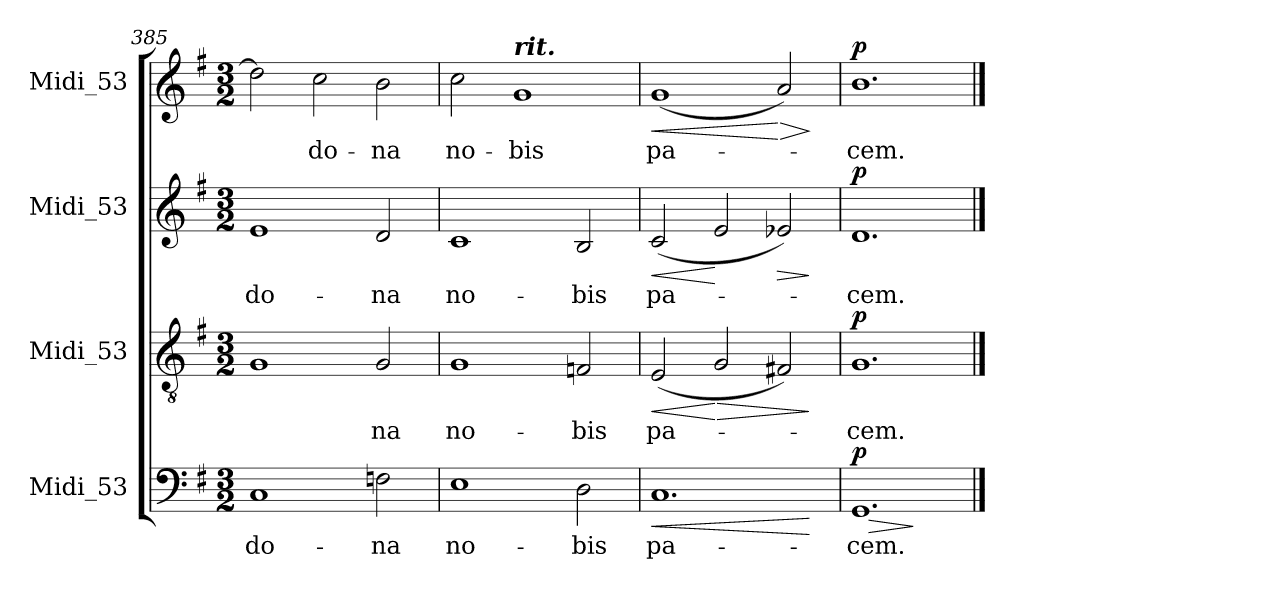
**kern	**text	**dynam	**kern	**text	**dynam	**kern	**text	**dynam	**kern	**text	**dynam
*part4	*part4	*part4	*part3	*part3	*part3	*part2	*part2	*part2	*part1	*part1	*part1
*staff4	*staff4	*staff4	*staff3	*staff3	*staff3	*staff2	*staff2	*staff2	*staff1	*staff1	*staff1
*I"Midi_53	*	*	*I"Midi_53	*	*	*I"Midi_53	*	*	*I"Midi_53	*	*
*clefF4	*	*	*clefGv2	*	*	*clefG2	*	*	*clefG2	*	*
*k[f#]	*	*	*k[f#]	*	*	*k[f#]	*	*	*k[f#]	*	*
*G:	*	*	*G:	*	*	*G:	*	*	*G:	*	*
*M3/2	*	*	*M3/2	*	*	*M3/2	*	*	*M3/2	*	*
=385	=385	=385	=385	=385	=385	=385	=385	=385	=385	=385	=385
!	!LO:LY:b	!	!	!	!	!	!LO:LY:b	!	!	!	!
1C	do-	.	1G	.	.	1e	do-	.	2dd\]	.	.
!	!	!	!	!	!	!	!	!	!	!LO:LY:b	!
.	.	.	.	.	.	.	.	.	2cc\	do-	.
!	!LO:LY:b	!	!	!LO:LY:b	!	!	!LO:LY:b	!	!	!LO:LY:b	!
2Fn\	-na	.	2G/	-na	.	2d/	-na	.	2b\	-na	.
=386	=386	=386	=386	=386	=386	=386	=386	=386	=386	=386	=386
!	!LO:LY:b	!	!	!LO:LY:b	!	!	!LO:LY:b	!	!	!LO:LY:b	!
1E	no-	.	1G	no-	.	1c	no-	.	2cc\	no-	.
!	!	!	!	!	!	!	!	!	!LO:TX:a:Bi:t=rit.	!	!
!	!	!	!	!	!	!	!	!	!	!LO:LY:b	!
.	.	.	.	.	.	.	.	.	1g	-bis	.
!	!LO:LY:b	!	!	!LO:LY:b	!	!	!LO:LY:b	!	!	!	!
2D\	-bis	.	2Fn/	-bis	.	2B/	-bis	.	.	.	.
=387	=387	=387	=387	=387	=387	=387	=387	=387	=387	=387	=387
!	!LO:LY:b	!LO:HP:b	!	!LO:LY:b	!LO:HP:b	!	!LO:LY:b	!LO:HP:b	!	!LO:LY:b	!LO:HP:b
1.C	pa-	<	(<2E/	pa-	<	(<2c/	pa-	<	(<1g	pa-	<
!	!	!	!	!	!LO:HP:n=1:b	!	!	!	!	!	!
.	.	.	2G/	.	[ >	2e/	.	[	.	.	.
!	!	!	!	!	!	!	!	!LO:HP:b	!	!	!LO:HP:n=1:b
.	.	.	2F#X/)	.	.	2e-X/)	.	>	2a/)	.	[ >
.	.	[	.	.	]	.	.	]	.	.	]
=388	=388	=388	=388	=388	=388	=388	=388	=388	=388	=388	=388
!	!LO:LY:b	!LO:HP:b	!	!LO:LY:b	!	!	!LO:LY:b	!	!	!LO:LY:b	!
!	!	!LO:DY:n=1:a	!	!	!LO:DY:a	!	!	!LO:DY:a	!	!	!LO:DY:a
1.GG	-cem.	> p	1.G	-cem.	p	1.d	-cem.	p	1.b	-cem.	p
.	.	]	.	.	.	.	.	.	.	.	.
==	==	==	==	==	==	==	==	==	==	==	==
*-	*-	*-	*-	*-	*-	*-	*-	*-	*-	*-	*-
